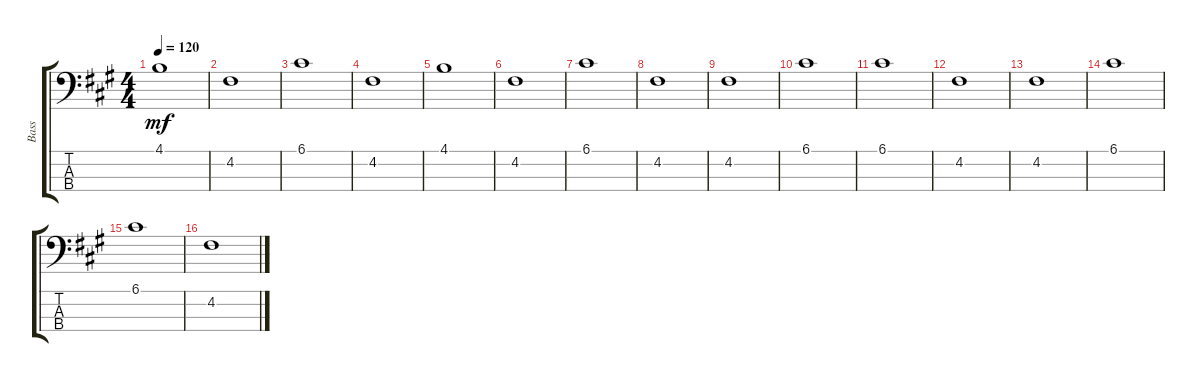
\track ("Bass" "Bass") {instrument acousticguitarnylon}
\staff {score tabs}
\tuning (G2 D2 A1 E1) {hide}
\ts (4 4)
\tempo 120
\clef f4
\ks f#minor
4.1.1{dy mf} |
4.2.1 |
6.1.1 |
4.2.1 |
4.1.1 |
4.2.1 |
6.1.1 |
4.2.1 |
4.2.1 |
6.1.1 |
6.1.1 |
4.2.1 |
4.2.1 |
6.1.1 |
6.1.1 |
4.2.1
